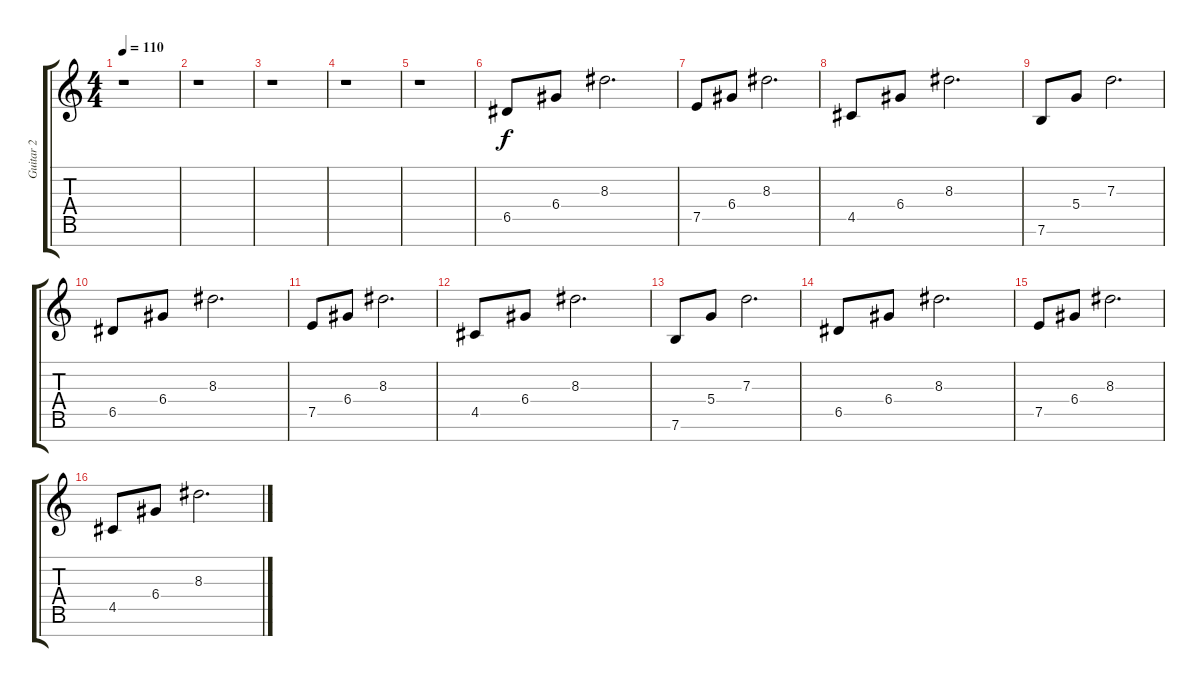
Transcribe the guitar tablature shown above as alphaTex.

\track ("Guitar 2" "Guitar 2") {instrument distortionguitar}
\staff {score tabs}
\tuning (E4 B3 G3 D3 A2 E2 B1) {hide}
\ts (4 4)
\tempo 110
\clef g2
\ks c
r.1{dy ff} |
r.1 |
r.1 |
r.1 |
r.1 |
6.5.8{dy f volume 10 balance 4 instrument electricguitarclean} 6.4.8 8.3.2{d} |
7.5.8 6.4.8 8.3.2{d} |
4.5.8 6.4.8 8.3.2{d} |
7.6.8 5.4.8 7.3.2{d} |
6.5.8 6.4.8 8.3.2{d} |
7.5.8 6.4.8 8.3.2{d} |
4.5.8 6.4.8 8.3.2{d} |
7.6.8 5.4.8 7.3.2{d} |
6.5.8 6.4.8 8.3.2{d} |
7.5.8 6.4.8 8.3.2{d} |
4.5.8 6.4.8 8.3.2{d}
